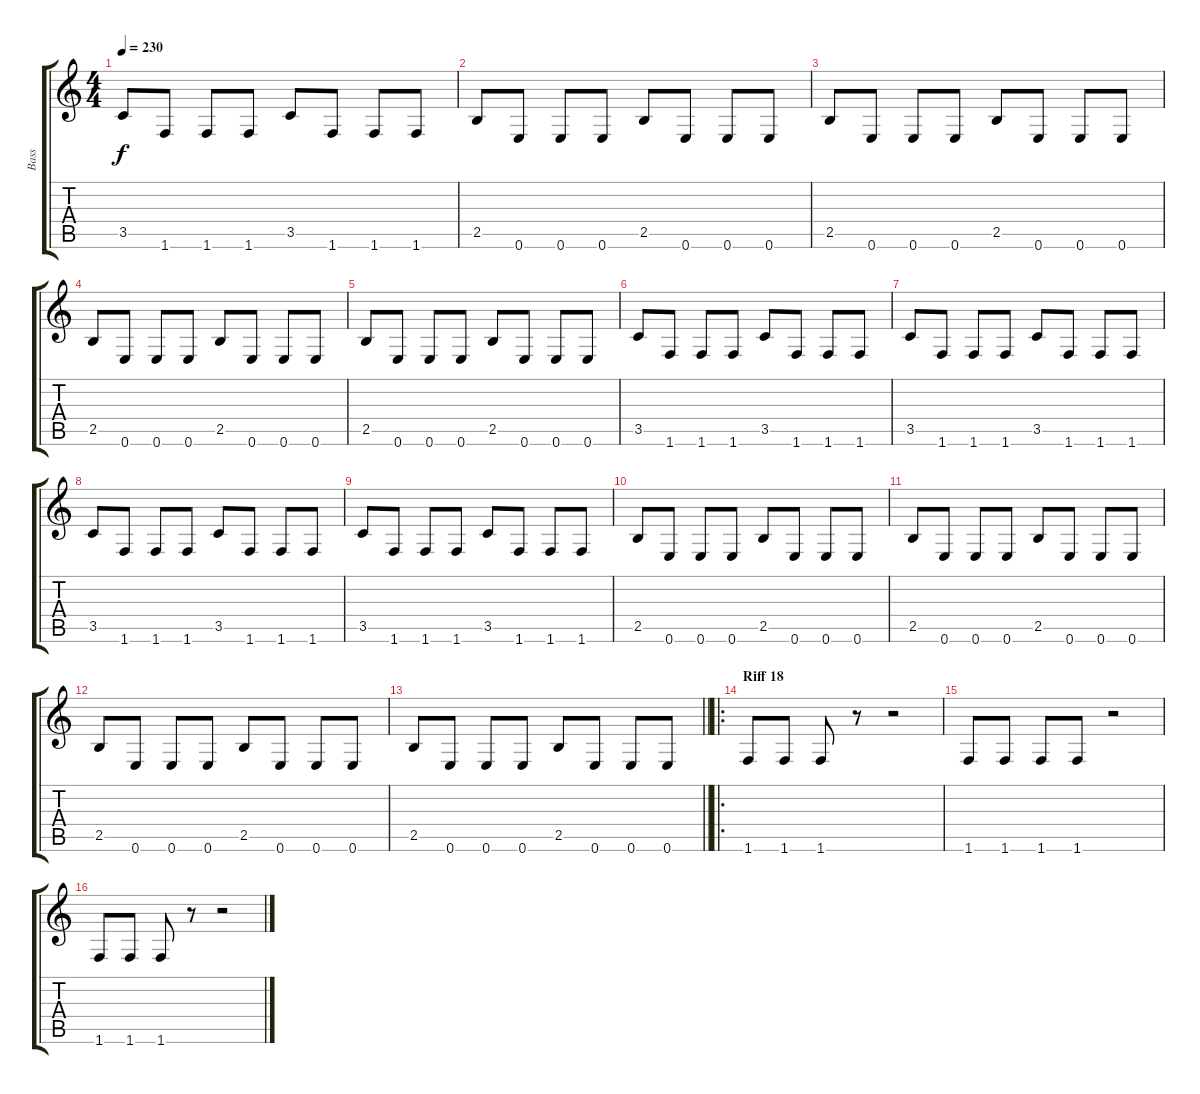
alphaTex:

\track ("Bass" "Bass") {instrument contrabass}
\staff {score tabs}
\tuning (E4 B3 G3 D3 A2 E2) {hide}
\ts (4 4)
\tempo 230
\clef g2
\ks c
3.5.8{dy f} 1.6.8 1.6.8 1.6.8 3.5.8 1.6.8 1.6.8 1.6.8 |
2.5.8 0.6.8 0.6.8 0.6.8 2.5.8 0.6.8 0.6.8 0.6.8 |
2.5.8 0.6.8 0.6.8 0.6.8 2.5.8 0.6.8 0.6.8 0.6.8 |
2.5.8 0.6.8 0.6.8 0.6.8 2.5.8 0.6.8 0.6.8 0.6.8 |
2.5.8 0.6.8 0.6.8 0.6.8 2.5.8 0.6.8 0.6.8 0.6.8 |
3.5.8 1.6.8 1.6.8 1.6.8 3.5.8 1.6.8 1.6.8 1.6.8 |
3.5.8 1.6.8 1.6.8 1.6.8 3.5.8 1.6.8 1.6.8 1.6.8 |
3.5.8 1.6.8 1.6.8 1.6.8 3.5.8 1.6.8 1.6.8 1.6.8 |
3.5.8 1.6.8 1.6.8 1.6.8 3.5.8 1.6.8 1.6.8 1.6.8 |
2.5.8 0.6.8 0.6.8 0.6.8 2.5.8 0.6.8 0.6.8 0.6.8 |
2.5.8 0.6.8 0.6.8 0.6.8 2.5.8 0.6.8 0.6.8 0.6.8 |
2.5.8 0.6.8 0.6.8 0.6.8 2.5.8 0.6.8 0.6.8 0.6.8 |
\barLineRight lightlight
2.5.8 0.6.8 0.6.8 0.6.8 2.5.8 0.6.8 0.6.8 0.6.8 |
\ro
\section ("" "Riff 18")
1.6.8 1.6.8 1.6.8 r.8 r.2 |
1.6.8 1.6.8 1.6.8 1.6.8 r.2 |
1.6.8 1.6.8 1.6.8 r.8 r.2
